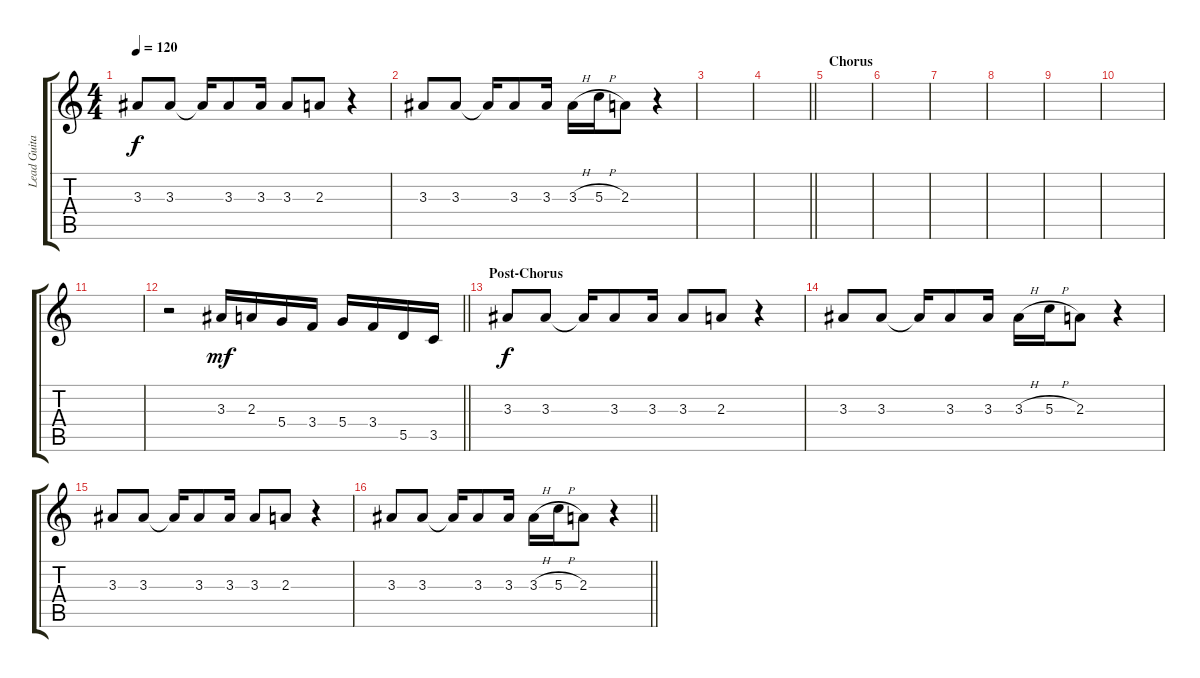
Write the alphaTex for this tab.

\track ("Lead Guitar I" "Lead Guita") {instrument distortionguitar}
\staff {score tabs}
\tuning (E4 B3 G3 D3 A2 D2) {hide}
\ts (4 4)
\tempo 120
\clef g2
\ks c
3.3.8{dy f} 3.3.8 3.3{t}.16 3.3.8 3.3.16 3.3.8 2.3.8 r.4 |
3.3.8 3.3.8 3.3{t}.16 3.3.8 3.3.16 3.3{h}.16 5.3{h}.16 2.3.8 r.4 |
|
\barLineRight lightlight
|
\section ("" "Chorus")
|
|
|
|
|
|
|
\barLineRight lightlight
r.2 3.3.16{dy mf} 2.3.16 5.4.16 3.4.16 5.4.16 3.4.16 5.5.16 3.5.16 |
\section ("" "Post-Chorus")
3.3.8{dy f} 3.3.8 3.3{t}.16 3.3.8 3.3.16 3.3.8 2.3.8 r.4 |
3.3.8 3.3.8 3.3{t}.16 3.3.8 3.3.16 3.3{h}.16 5.3{h}.16 2.3.8 r.4 |
3.3.8 3.3.8 3.3{t}.16 3.3.8 3.3.16 3.3.8 2.3.8 r.4 |
\barLineRight lightlight
3.3.8 3.3.8 3.3{t}.16 3.3.8 3.3.16 3.3{h}.16 5.3{h}.16 2.3.8 r.4
